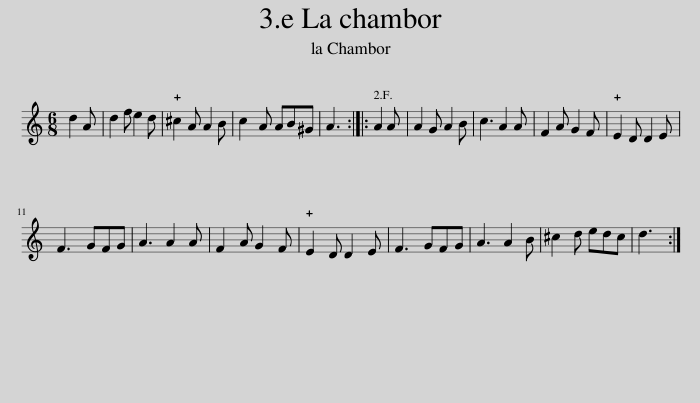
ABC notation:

X:1
L:1/8
M:6/8
I:linebreak $
K:C
V:1 treble
V:1
 d2 A | d2 f e2 d | !plus!^c2 A A2 B | c2 A AB^G | A3 :: %5
 A2 A | A2 G A2 B | c3 A2 A | F2 A G2 F | !plus!E2 D D2 E |$ %10
 F3 GFG | A3 A2 A | F2 A G2 F | !plus!E2 D D2 E | F3 GFG | %15
 A3 A2 B | ^c2 d edc | d3 :| %18
